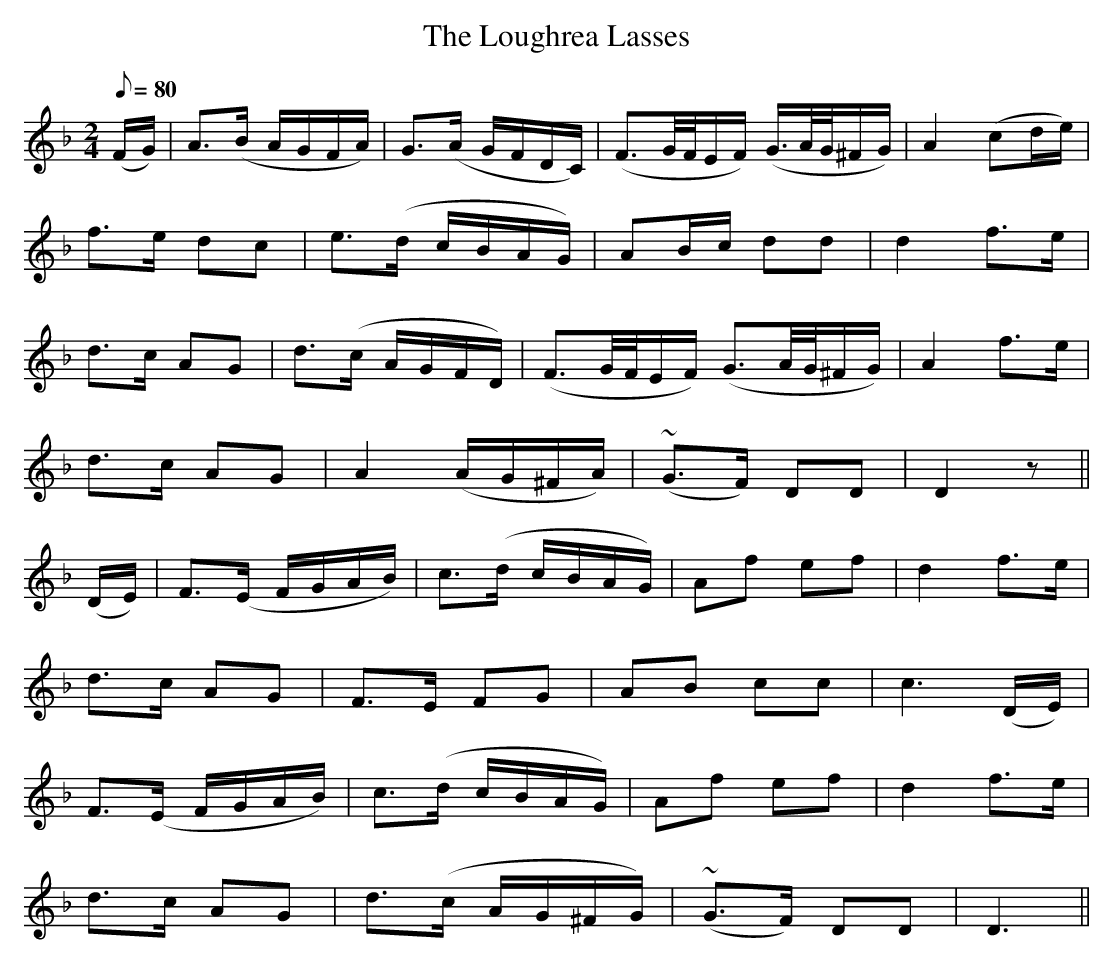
X:1
T: The Loughrea Lasses
M: 2/4
L: 1/8
Q: 80
K: Dm
(F/G/) | A>(B A/G/F/A/) | G>(A G/F/D/C/) | (F3/2G/4F/4E/F/) (G3/4A/4G/4^F/G/) | A2 (cd/e/) |
f>e dc | e>(d c/B/A/G/) | AB/c/ dd | d2 f>e |
d>c AG | d>(c A/G/F/D/) | (F3/2G/4F/4E/F/) (G3/2A/4G/4^F/G/) | A2 f>e |
d>c AG | A2 (A/G/^F/A/) | (~G>F) DD | D2 z ||
(D/E/) | F>(E F/G/A/B/) | c>(d c/B/A/G/) | Af ef | d2 f>e |
d>c AG | F>E FG | AB cc | c3 (D/E/) |
F>(E F/G/A/B/) | c>(d c/B/A/G/) | Af ef | d2 f>e |
d>c AG | d>(c A/G/^F/G/) | (~G>F) DD | D3 ||
